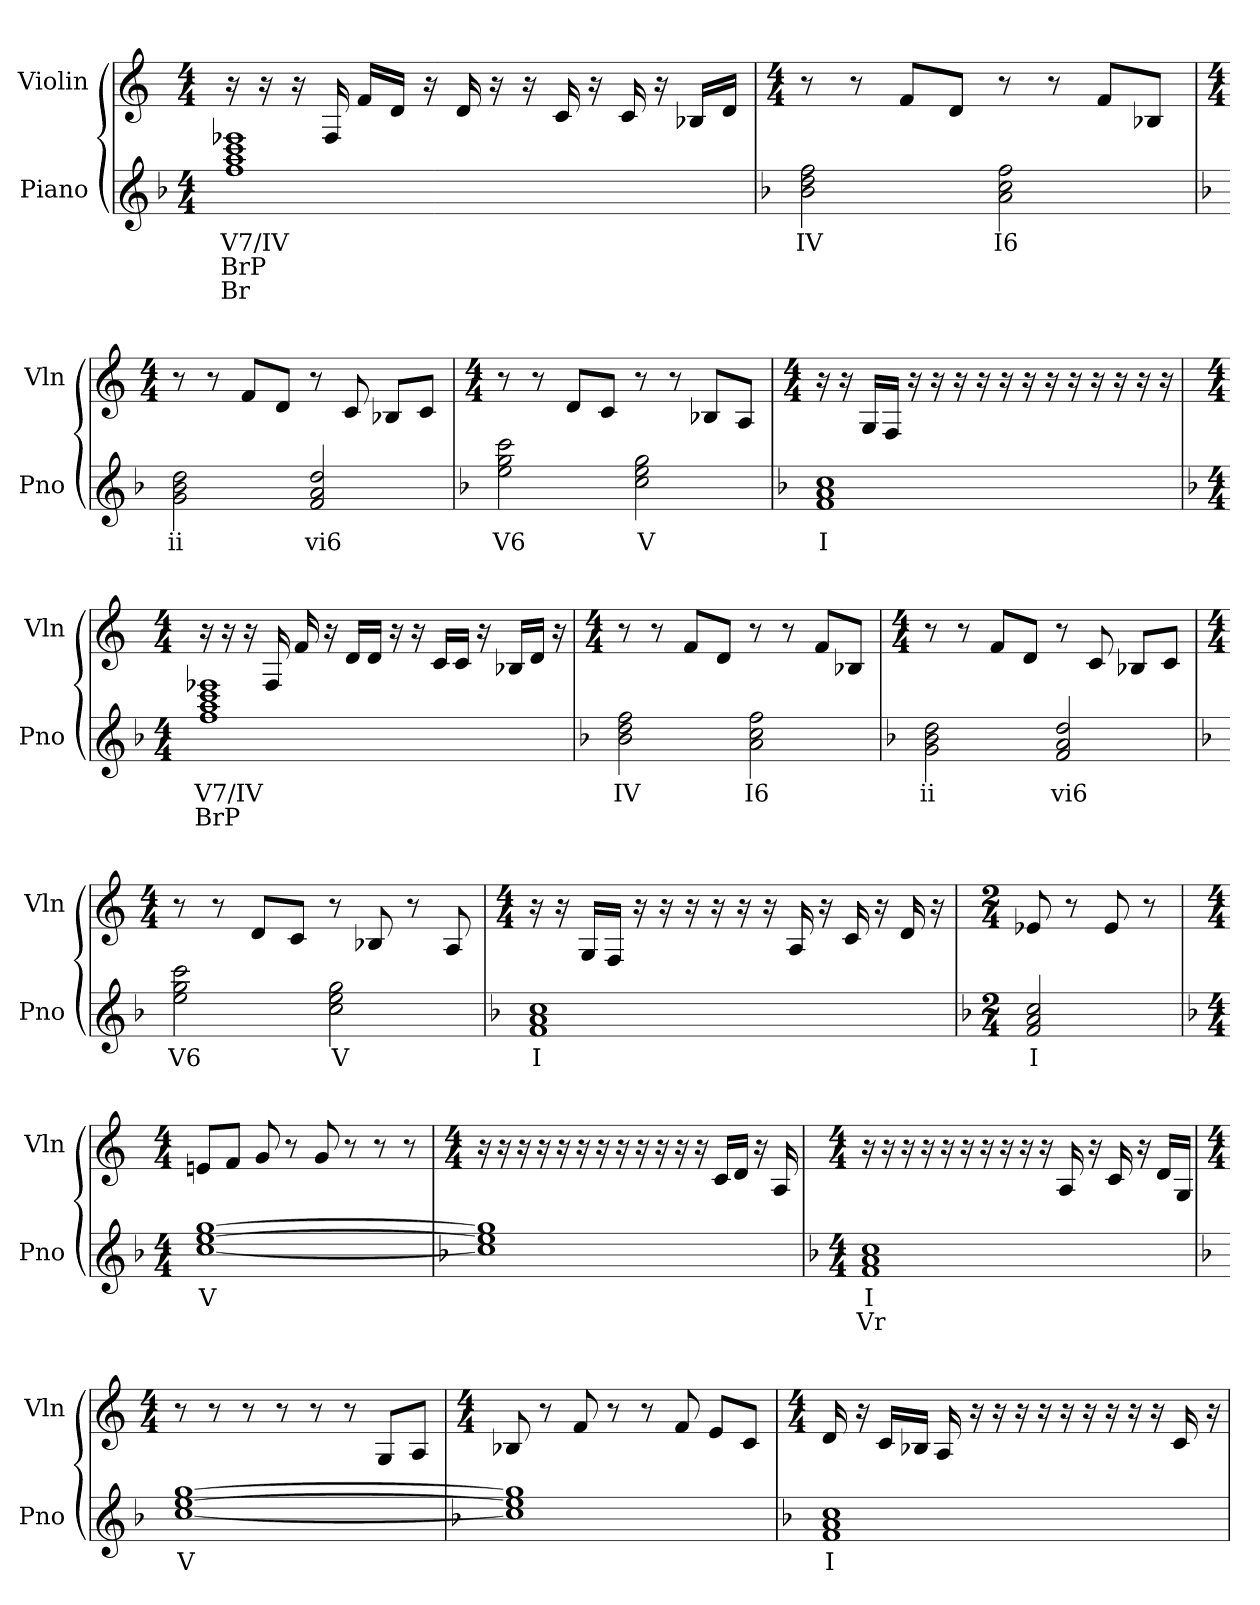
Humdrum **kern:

**kern	**text	**text	**text	**kern
*part2	*part2	*part2	*part2	*part1
*staff2	*staff2	*staff2	*staff2	*staff1
*I"Piano	*	*	*	*I"Violin
*I'Pno	*	*	*	*I'Vln
*k[b-]	*	*	*	*
*F:	*	*	*	*
*M4/4	*	*	*	*M4/4
=	=	=	=	=
1ff 1aa 1ccc 1eee-X	V7/IV	BrP	Br	16r
.	.	.	.	16r
.	.	.	.	16r
.	.	.	.	16F
.	.	.	.	16fLL
.	.	.	.	16dJJ
.	.	.	.	16r
.	.	.	.	16d
.	.	.	.	16r
.	.	.	.	16r
.	.	.	.	16c
.	.	.	.	16r
.	.	.	.	16c
.	.	.	.	16r
.	.	.	.	16B-XLL
.	.	.	.	16dJJ
=	=	=	=	=
*k[b-]	*	*	*	*
*F:	*	*	*	*
*	*	*	*	*M4/4
2b- 2dd 2ff	IV	.	.	8r
.	.	.	.	8r
.	.	.	.	8fL
.	.	.	.	8dJ
2a 2cc 2ff	I6	.	.	8r
.	.	.	.	8r
.	.	.	.	8fL
.	.	.	.	8B-XJ
=	=	=	=	=
*k[b-]	*	*	*	*
*F:	*	*	*	*
*	*	*	*	*M4/4
2g 2b- 2dd	ii	.	.	8r
.	.	.	.	8r
.	.	.	.	8fL
.	.	.	.	8dJ
2f 2a 2dd	vi6	.	.	8r
.	.	.	.	8c
.	.	.	.	8B-XL
.	.	.	.	8cJ
=	=	=	=	=
*k[b-]	*	*	*	*
*F:	*	*	*	*
*	*	*	*	*M4/4
2ee 2gg 2ccc	V6	.	.	8r
.	.	.	.	8r
.	.	.	.	8dL
.	.	.	.	8cJ
2cc 2ee 2gg	V	.	.	8r
.	.	.	.	8r
.	.	.	.	8B-XL
.	.	.	.	8AJ
=	=	=	=	=
*k[b-]	*	*	*	*
*F:	*	*	*	*
*	*	*	*	*M4/4
1f 1a 1cc	I	.	.	16r
.	.	.	.	16r
.	.	.	.	16GLL
.	.	.	.	16FJJ
.	.	.	.	16r
.	.	.	.	16r
.	.	.	.	16r
.	.	.	.	16r
.	.	.	.	16r
.	.	.	.	16r
.	.	.	.	16r
.	.	.	.	16r
.	.	.	.	16r
.	.	.	.	16r
.	.	.	.	16r
.	.	.	.	16r
=	=	=	=	=
*k[b-]	*	*	*	*
*F:	*	*	*	*
*M4/4	*	*	*	*M4/4
1ff 1aa 1ccc 1eee-X	V7/IV	BrP	.	16r
.	.	.	.	16r
.	.	.	.	16r
.	.	.	.	16F
.	.	.	.	16f
.	.	.	.	16r
.	.	.	.	16dLL
.	.	.	.	16dJJ
.	.	.	.	16r
.	.	.	.	16r
.	.	.	.	16cLL
.	.	.	.	16cJJ
.	.	.	.	16r
.	.	.	.	16B-XLL
.	.	.	.	16dJJ
.	.	.	.	16r
=	=	=	=	=
*k[b-]	*	*	*	*
*F:	*	*	*	*
*	*	*	*	*M4/4
2b- 2dd 2ff	IV	.	.	8r
.	.	.	.	8r
.	.	.	.	8fL
.	.	.	.	8dJ
2a 2cc 2ff	I6	.	.	8r
.	.	.	.	8r
.	.	.	.	8fL
.	.	.	.	8B-XJ
=	=	=	=	=
*k[b-]	*	*	*	*
*F:	*	*	*	*
*	*	*	*	*M4/4
2g 2b- 2dd	ii	.	.	8r
.	.	.	.	8r
.	.	.	.	8fL
.	.	.	.	8dJ
2f 2a 2dd	vi6	.	.	8r
.	.	.	.	8c
.	.	.	.	8B-XL
.	.	.	.	8cJ
=	=	=	=	=
*k[b-]	*	*	*	*
*F:	*	*	*	*
*	*	*	*	*M4/4
2ee 2gg 2ccc	V6	.	.	8r
.	.	.	.	8r
.	.	.	.	8dL
.	.	.	.	8cJ
2cc 2ee 2gg	V	.	.	8r
.	.	.	.	8B-X
.	.	.	.	8r
.	.	.	.	8A
=	=	=	=	=
*k[b-]	*	*	*	*
*F:	*	*	*	*
*	*	*	*	*M4/4
1f 1a 1cc	I	.	.	16r
.	.	.	.	16r
.	.	.	.	16GLL
.	.	.	.	16FJJ
.	.	.	.	16r
.	.	.	.	16r
.	.	.	.	16r
.	.	.	.	16r
.	.	.	.	16r
.	.	.	.	16r
.	.	.	.	16A
.	.	.	.	16r
.	.	.	.	16c
.	.	.	.	16r
.	.	.	.	16d
.	.	.	.	16r
=	=	=	=	=
*k[b-]	*	*	*	*
*F:	*	*	*	*
*M2/4	*	*	*	*M2/4
2f 2a 2cc	I	.	.	8e-X
.	.	.	.	8r
.	.	.	.	8e-
.	.	.	.	8r
=	=	=	=	=
*k[b-]	*	*	*	*
*F:	*	*	*	*
*M4/4	*	*	*	*M4/4
[1cc [1ee [1gg	V	.	.	8enL
.	.	.	.	8fJ
.	.	.	.	8g
.	.	.	.	8r
.	.	.	.	8g
.	.	.	.	8r
.	.	.	.	8r
.	.	.	.	8r
=	=	=	=	=
*k[b-]	*	*	*	*
*F:	*	*	*	*
*	*	*	*	*M4/4
1cc] 1ee] 1gg]	.	.	.	16r
.	.	.	.	16r
.	.	.	.	16r
.	.	.	.	16r
.	.	.	.	16r
.	.	.	.	16r
.	.	.	.	16r
.	.	.	.	16r
.	.	.	.	16r
.	.	.	.	16r
.	.	.	.	16r
.	.	.	.	16r
.	.	.	.	16cLL
.	.	.	.	16dJJ
.	.	.	.	16r
.	.	.	.	16A
=	=	=	=	=
*k[b-]	*	*	*	*
*F:	*	*	*	*
*M4/4	*	*	*	*M4/4
1f 1a 1cc	I	Vr	.	16r
.	.	.	.	16r
.	.	.	.	16r
.	.	.	.	16r
.	.	.	.	16r
.	.	.	.	16r
.	.	.	.	16r
.	.	.	.	16r
.	.	.	.	16r
.	.	.	.	16r
.	.	.	.	16A
.	.	.	.	16r
.	.	.	.	16c
.	.	.	.	16r
.	.	.	.	16dLL
.	.	.	.	16GJJ
=	=	=	=	=
*k[b-]	*	*	*	*
*F:	*	*	*	*
*	*	*	*	*M4/4
[1cc [1ee [1gg	V	.	.	8r
.	.	.	.	8r
.	.	.	.	8r
.	.	.	.	8r
.	.	.	.	8r
.	.	.	.	8r
.	.	.	.	8GL
.	.	.	.	8AJ
=	=	=	=	=
*k[b-]	*	*	*	*
*F:	*	*	*	*
*	*	*	*	*M4/4
1cc] 1ee] 1gg]	.	.	.	8B-X
.	.	.	.	8r
.	.	.	.	8f
.	.	.	.	8r
.	.	.	.	8r
.	.	.	.	8f
.	.	.	.	8eL
.	.	.	.	8cJ
=	=	=	=	=
*k[b-]	*	*	*	*
*F:	*	*	*	*
*	*	*	*	*M4/4
1f 1a 1cc	I	.	.	16d
.	.	.	.	16r
.	.	.	.	16cLL
.	.	.	.	16B-XJJ
.	.	.	.	16A
.	.	.	.	16r
.	.	.	.	16r
.	.	.	.	16r
.	.	.	.	16r
.	.	.	.	16r
.	.	.	.	16r
.	.	.	.	16r
.	.	.	.	16r
.	.	.	.	16r
.	.	.	.	16c
.	.	.	.	16r
=	=	=	=	=
*-	*-	*-	*-	*-
